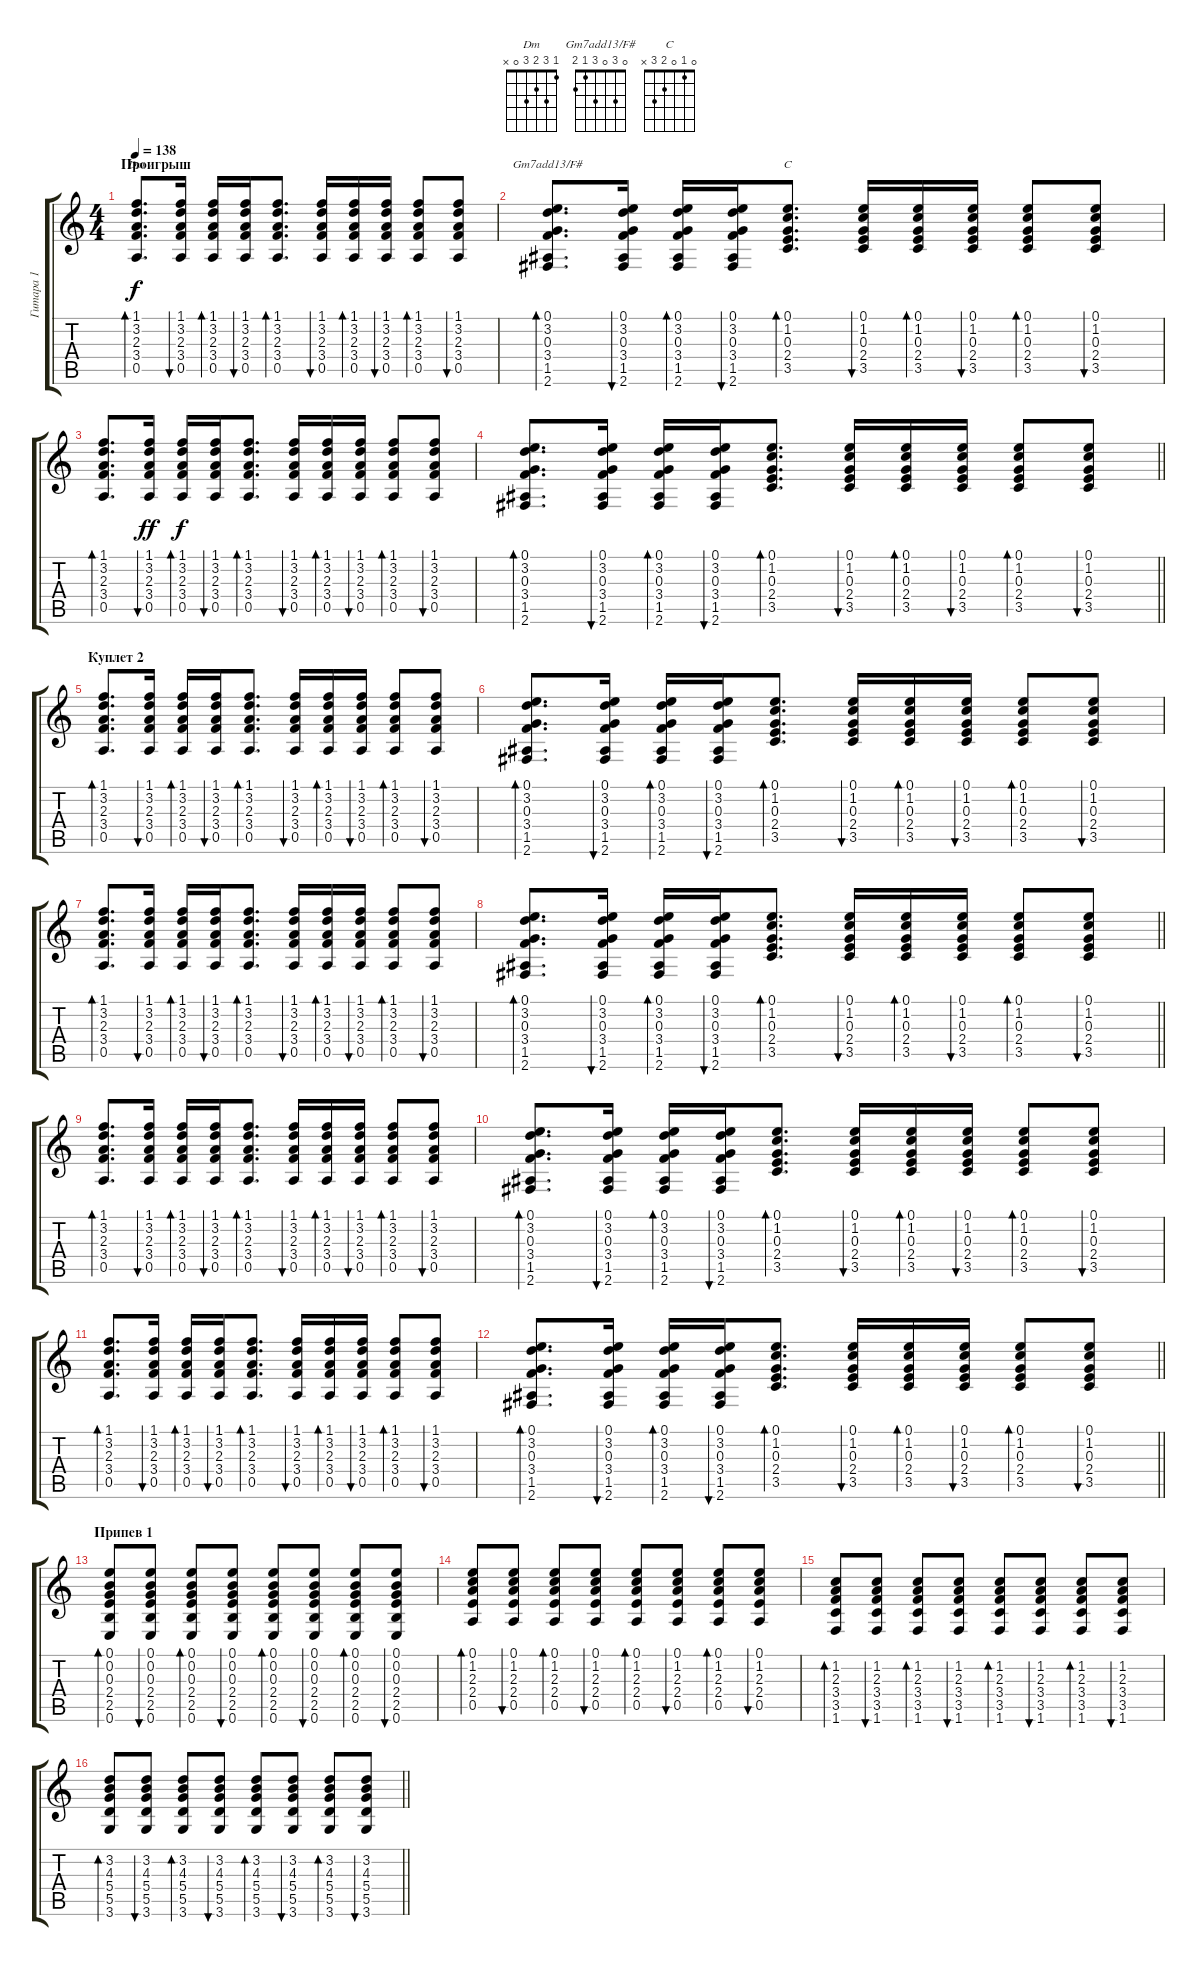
\track ("Гитара 1" "Гитара 1") {instrument acousticguitarsteel}
\staff {score tabs}
\tuning (E4 B3 G3 D3 A2 E2) {hide}
\chord ("Dm" 1 3 2 3 0 x)
\chord ("Gm7add13/F#" 0 3 0 3 1 2)
\chord ("C" 0 1 0 2 3 x)
\ts (4 4)
\section ("" "Проигрыш")
\tempo 138
\clef g2
\ks c
(1.1 3.2 2.3 3.4 0.5).8{d bd 60 ch "Dm" dy f} (1.1 3.2 2.3 3.4 0.5).16{bu 60} (1.1 3.2 2.3 3.4 0.5).16{bd 60} (1.1 3.2 2.3 3.4 0.5).16{bu 60} (1.1 3.2 2.3 3.4 0.5).8{d bd 60} (1.1 3.2 2.3 3.4 0.5).16{bu 60} (1.1 3.2 2.3 3.4 0.5).16{bd 60} (1.1 3.2 2.3 3.4 0.5).16{bu 60} (1.1 3.2 2.3 3.4 0.5).8{bd 60} (1.1 3.2 2.3 3.4 0.5).8{bu 60} |
(0.1 3.2 0.3 3.4 1.5 2.6).8{d bd 60 ch "Gm7add13/F#"} (0.1 3.2 0.3 3.4 1.5 2.6).16{bu 60} (0.1 3.2 0.3 3.4 1.5 2.6).16{bd 60} (0.1 3.2 0.3 3.4 1.5 2.6).16{bu 60} (0.1 1.2 0.3 2.4 3.5).8{d bd 60 ch "C"} (0.1 1.2 0.3 2.4 3.5).16{bu 60} (0.1 1.2 0.3 2.4 3.5).16{bd 60} (0.1 1.2 0.3 2.4 3.5).16{bu 60} (0.1 1.2 0.3 2.4 3.5).8{bd 60} (0.1 1.2 0.3 2.4 3.5).8{bu 60} |
(1.1 3.2 2.3 3.4 0.5).8{d bd 60} (1.1 3.2 2.3 3.4 0.5).16{bu 60 dy ff} (1.1 3.2 2.3 3.4 0.5).16{bd 60 dy f} (1.1 3.2 2.3 3.4 0.5).16{bu 60} (1.1 3.2 2.3 3.4 0.5).8{d bd 60} (1.1 3.2 2.3 3.4 0.5).16{bu 60} (1.1 3.2 2.3 3.4 0.5).16{bd 60} (1.1 3.2 2.3 3.4 0.5).16{bu 60} (1.1 3.2 2.3 3.4 0.5).8{bd 60} (1.1 3.2 2.3 3.4 0.5).8{bu 60} |
\barLineRight lightlight
(0.1 3.2 0.3 3.4 1.5 2.6).8{d bd 60} (0.1 3.2 0.3 3.4 1.5 2.6).16{bu 60} (0.1 3.2 0.3 3.4 1.5 2.6).16{bd 60} (0.1 3.2 0.3 3.4 1.5 2.6).16{bu 60} (0.1 1.2 0.3 2.4 3.5).8{d bd 60} (0.1 1.2 0.3 2.4 3.5).16{bu 60} (0.1 1.2 0.3 2.4 3.5).16{bd 60} (0.1 1.2 0.3 2.4 3.5).16{bu 60} (0.1 1.2 0.3 2.4 3.5).8{bd 60} (0.1 1.2 0.3 2.4 3.5).8{bu 60} |
\section ("" "Куплет 2")
(1.1 3.2 2.3 3.4 0.5).8{d bd 60} (1.1 3.2 2.3 3.4 0.5).16{bu 60} (1.1 3.2 2.3 3.4 0.5).16{bd 60} (1.1 3.2 2.3 3.4 0.5).16{bu 60} (1.1 3.2 2.3 3.4 0.5).8{d bd 60} (1.1 3.2 2.3 3.4 0.5).16{bu 60} (1.1 3.2 2.3 3.4 0.5).16{bd 60} (1.1 3.2 2.3 3.4 0.5).16{bu 60} (1.1 3.2 2.3 3.4 0.5).8{bd 60} (1.1 3.2 2.3 3.4 0.5).8{bu 60} |
(0.1 3.2 0.3 3.4 1.5 2.6).8{d bd 60} (0.1 3.2 0.3 3.4 1.5 2.6).16{bu 60} (0.1 3.2 0.3 3.4 1.5 2.6).16{bd 60} (0.1 3.2 0.3 3.4 1.5 2.6).16{bu 60} (0.1 1.2 0.3 2.4 3.5).8{d bd 60} (0.1 1.2 0.3 2.4 3.5).16{bu 60} (0.1 1.2 0.3 2.4 3.5).16{bd 60} (0.1 1.2 0.3 2.4 3.5).16{bu 60} (0.1 1.2 0.3 2.4 3.5).8{bd 60} (0.1 1.2 0.3 2.4 3.5).8{bu 60} |
(1.1 3.2 2.3 3.4 0.5).8{d bd 60} (1.1 3.2 2.3 3.4 0.5).16{bu 60} (1.1 3.2 2.3 3.4 0.5).16{bd 60} (1.1 3.2 2.3 3.4 0.5).16{bu 60} (1.1 3.2 2.3 3.4 0.5).8{d bd 60} (1.1 3.2 2.3 3.4 0.5).16{bu 60} (1.1 3.2 2.3 3.4 0.5).16{bd 60} (1.1 3.2 2.3 3.4 0.5).16{bu 60} (1.1 3.2 2.3 3.4 0.5).8{bd 60} (1.1 3.2 2.3 3.4 0.5).8{bu 60} |
\barLineRight lightlight
(0.1 3.2 0.3 3.4 1.5 2.6).8{d bd 60} (0.1 3.2 0.3 3.4 1.5 2.6).16{bu 60} (0.1 3.2 0.3 3.4 1.5 2.6).16{bd 60} (0.1 3.2 0.3 3.4 1.5 2.6).16{bu 60} (0.1 1.2 0.3 2.4 3.5).8{d bd 60} (0.1 1.2 0.3 2.4 3.5).16{bu 60} (0.1 1.2 0.3 2.4 3.5).16{bd 60} (0.1 1.2 0.3 2.4 3.5).16{bu 60} (0.1 1.2 0.3 2.4 3.5).8{bd 60} (0.1 1.2 0.3 2.4 3.5).8{bu 60} |
(1.1 3.2 2.3 3.4 0.5).8{d bd 60} (1.1 3.2 2.3 3.4 0.5).16{bu 60} (1.1 3.2 2.3 3.4 0.5).16{bd 60} (1.1 3.2 2.3 3.4 0.5).16{bu 60} (1.1 3.2 2.3 3.4 0.5).8{d bd 60} (1.1 3.2 2.3 3.4 0.5).16{bu 60} (1.1 3.2 2.3 3.4 0.5).16{bd 60} (1.1 3.2 2.3 3.4 0.5).16{bu 60} (1.1 3.2 2.3 3.4 0.5).8{bd 60} (1.1 3.2 2.3 3.4 0.5).8{bu 60} |
(0.1 3.2 0.3 3.4 1.5 2.6).8{d bd 60} (0.1 3.2 0.3 3.4 1.5 2.6).16{bu 60} (0.1 3.2 0.3 3.4 1.5 2.6).16{bd 60} (0.1 3.2 0.3 3.4 1.5 2.6).16{bu 60} (0.1 1.2 0.3 2.4 3.5).8{d bd 60} (0.1 1.2 0.3 2.4 3.5).16{bu 60} (0.1 1.2 0.3 2.4 3.5).16{bd 60} (0.1 1.2 0.3 2.4 3.5).16{bu 60} (0.1 1.2 0.3 2.4 3.5).8{bd 60} (0.1 1.2 0.3 2.4 3.5).8{bu 60} |
(1.1 3.2 2.3 3.4 0.5).8{d bd 60} (1.1 3.2 2.3 3.4 0.5).16{bu 60} (1.1 3.2 2.3 3.4 0.5).16{bd 60} (1.1 3.2 2.3 3.4 0.5).16{bu 60} (1.1 3.2 2.3 3.4 0.5).8{d bd 60} (1.1 3.2 2.3 3.4 0.5).16{bu 60} (1.1 3.2 2.3 3.4 0.5).16{bd 60} (1.1 3.2 2.3 3.4 0.5).16{bu 60} (1.1 3.2 2.3 3.4 0.5).8{bd 60} (1.1 3.2 2.3 3.4 0.5).8{bu 60} |
\barLineRight lightlight
(0.1 3.2 0.3 3.4 1.5 2.6).8{d bd 60} (0.1 3.2 0.3 3.4 1.5 2.6).16{bu 60} (0.1 3.2 0.3 3.4 1.5 2.6).16{bd 60} (0.1 3.2 0.3 3.4 1.5 2.6).16{bu 60} (0.1 1.2 0.3 2.4 3.5).8{d bd 60} (0.1 1.2 0.3 2.4 3.5).16{bu 60} (0.1 1.2 0.3 2.4 3.5).16{bd 60} (0.1 1.2 0.3 2.4 3.5).16{bu 60} (0.1 1.2 0.3 2.4 3.5).8{bd 60} (0.1 1.2 0.3 2.4 3.5).8{bu 60} |
\section ("" "Припев 1")
(0.1 0.2 0.3 2.4 2.5 0.6).8{bd 60} (0.1 0.2 0.3 2.4 2.5 0.6).8{bu 60} (0.1 0.2 0.3 2.4 2.5 0.6).8{bd 60} (0.1 0.2 0.3 2.4 2.5 0.6).8{bu 60} (0.1 0.2 0.3 2.4 2.5 0.6).8{bd 60} (0.1 0.2 0.3 2.4 2.5 0.6).8{bu 60} (0.1 0.2 0.3 2.4 2.5 0.6).8{bd 60} (0.1 0.2 0.3 2.4 2.5 0.6).8{bu 60} |
(0.1 1.2 2.3 2.4 0.5).8{bd 60} (0.1 1.2 2.3 2.4 0.5).8{bu 60} (0.1 1.2 2.3 2.4 0.5).8{bd 60} (0.1 1.2 2.3 2.4 0.5).8{bu 60} (0.1 1.2 2.3 2.4 0.5).8{bd 60} (0.1 1.2 2.3 2.4 0.5).8{bu 60} (0.1 1.2 2.3 2.4 0.5).8{bd 60} (0.1 1.2 2.3 2.4 0.5).8{bu 60} |
(1.2 2.3 3.4 3.5 1.6).8{bd 60} (1.2 2.3 3.4 3.5 1.6).8{bu 60} (1.2 2.3 3.4 3.5 1.6).8{bd 60} (1.2 2.3 3.4 3.5 1.6).8{bu 60} (1.2 2.3 3.4 3.5 1.6).8{bd 60} (1.2 2.3 3.4 3.5 1.6).8{bu 60} (1.2 2.3 3.4 3.5 1.6).8{bd 60} (1.2 2.3 3.4 3.5 1.6).8{bu 60} |
\barLineRight lightlight
(3.2 4.3 5.4 5.5 3.6).8{bd 60} (3.2 4.3 5.4 5.5 3.6).8{bu 60} (3.2 4.3 5.4 5.5 3.6).8{bd 60} (3.2 4.3 5.4 5.5 3.6).8{bu 60} (3.2 4.3 5.4 5.5 3.6).8{bd 60} (3.2 4.3 5.4 5.5 3.6).8{bu 60} (3.2 4.3 5.4 5.5 3.6).8{bd 60} (3.2 4.3 5.4 5.5 3.6).8{bu 60}
